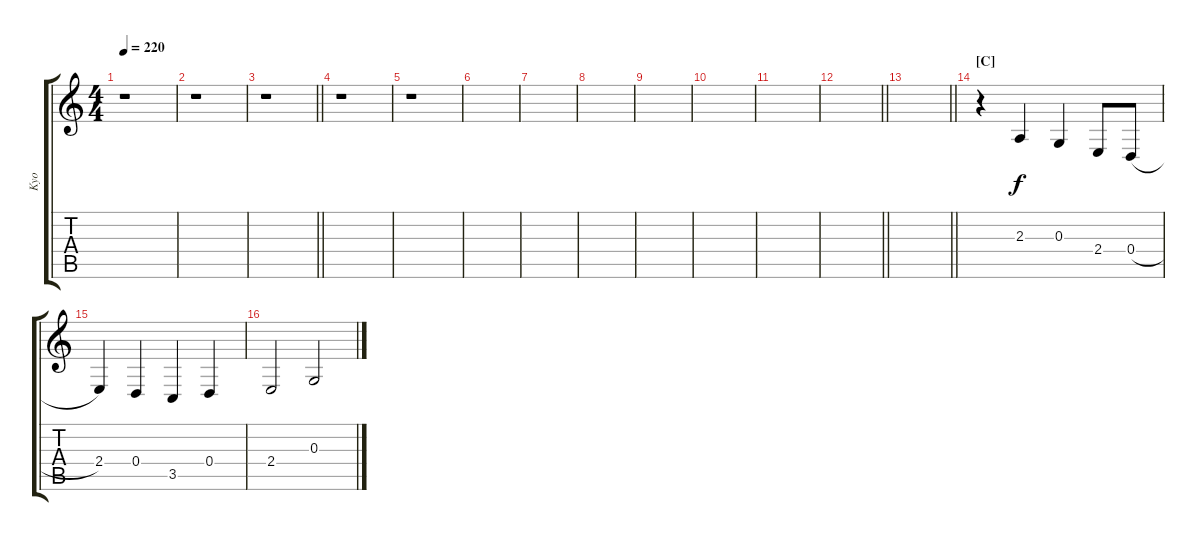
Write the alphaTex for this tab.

\track ("Kyo" "Kyo") {instrument fx5brightness}
\staff {score tabs}
\tuning (E4 B3 G3 D3 A2 E2) {hide}
\ts (4 4)
\tempo 220
\clef g2
\ks c
r.1{dy f} |
r.1 |
\barLineRight lightlight
r.1 |
r.1 |
r.1 |
|
|
|
|
|
|
\barLineRight lightlight
|
\barLineRight lightlight
|
\section ("" "[C]")
r.4 2.3.4 0.3.4 2.4.8 0.4{h}.8 |
2.4.4 0.4.4 3.5.4 0.4.4 |
2.4.2 0.3.2
